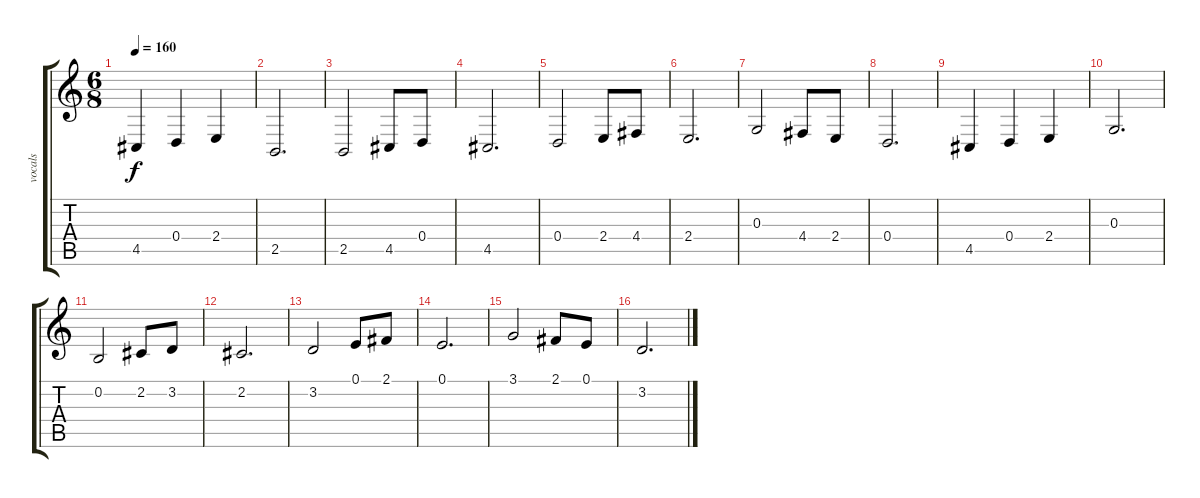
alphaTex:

\track ("vocals" "vocals") {instrument lead6voice}
\staff {score tabs}
\tuning (E4 B3 G3 D3 A2 E2) {hide}
\ts (6 8)
\tempo 160
\clef g2
\ks c
4.5.4{dy f} 0.4.4 2.4.4 |
2.5.2{d} |
2.5.2 4.5.8 0.4.8 |
4.5.2{d} |
0.4.2 2.4.8 4.4.8 |
2.4.2{d} |
0.3.2 4.4.8 2.4.8 |
0.4.2{d} |
4.5.4 0.4.4 2.4.4 |
0.3.2{d} |
0.2.2 2.2.8 3.2.8 |
2.2.2{d} |
3.2.2 0.1.8 2.1.8 |
0.1.2{d} |
3.1.2 2.1.8 0.1.8 |
3.2.2{d}
